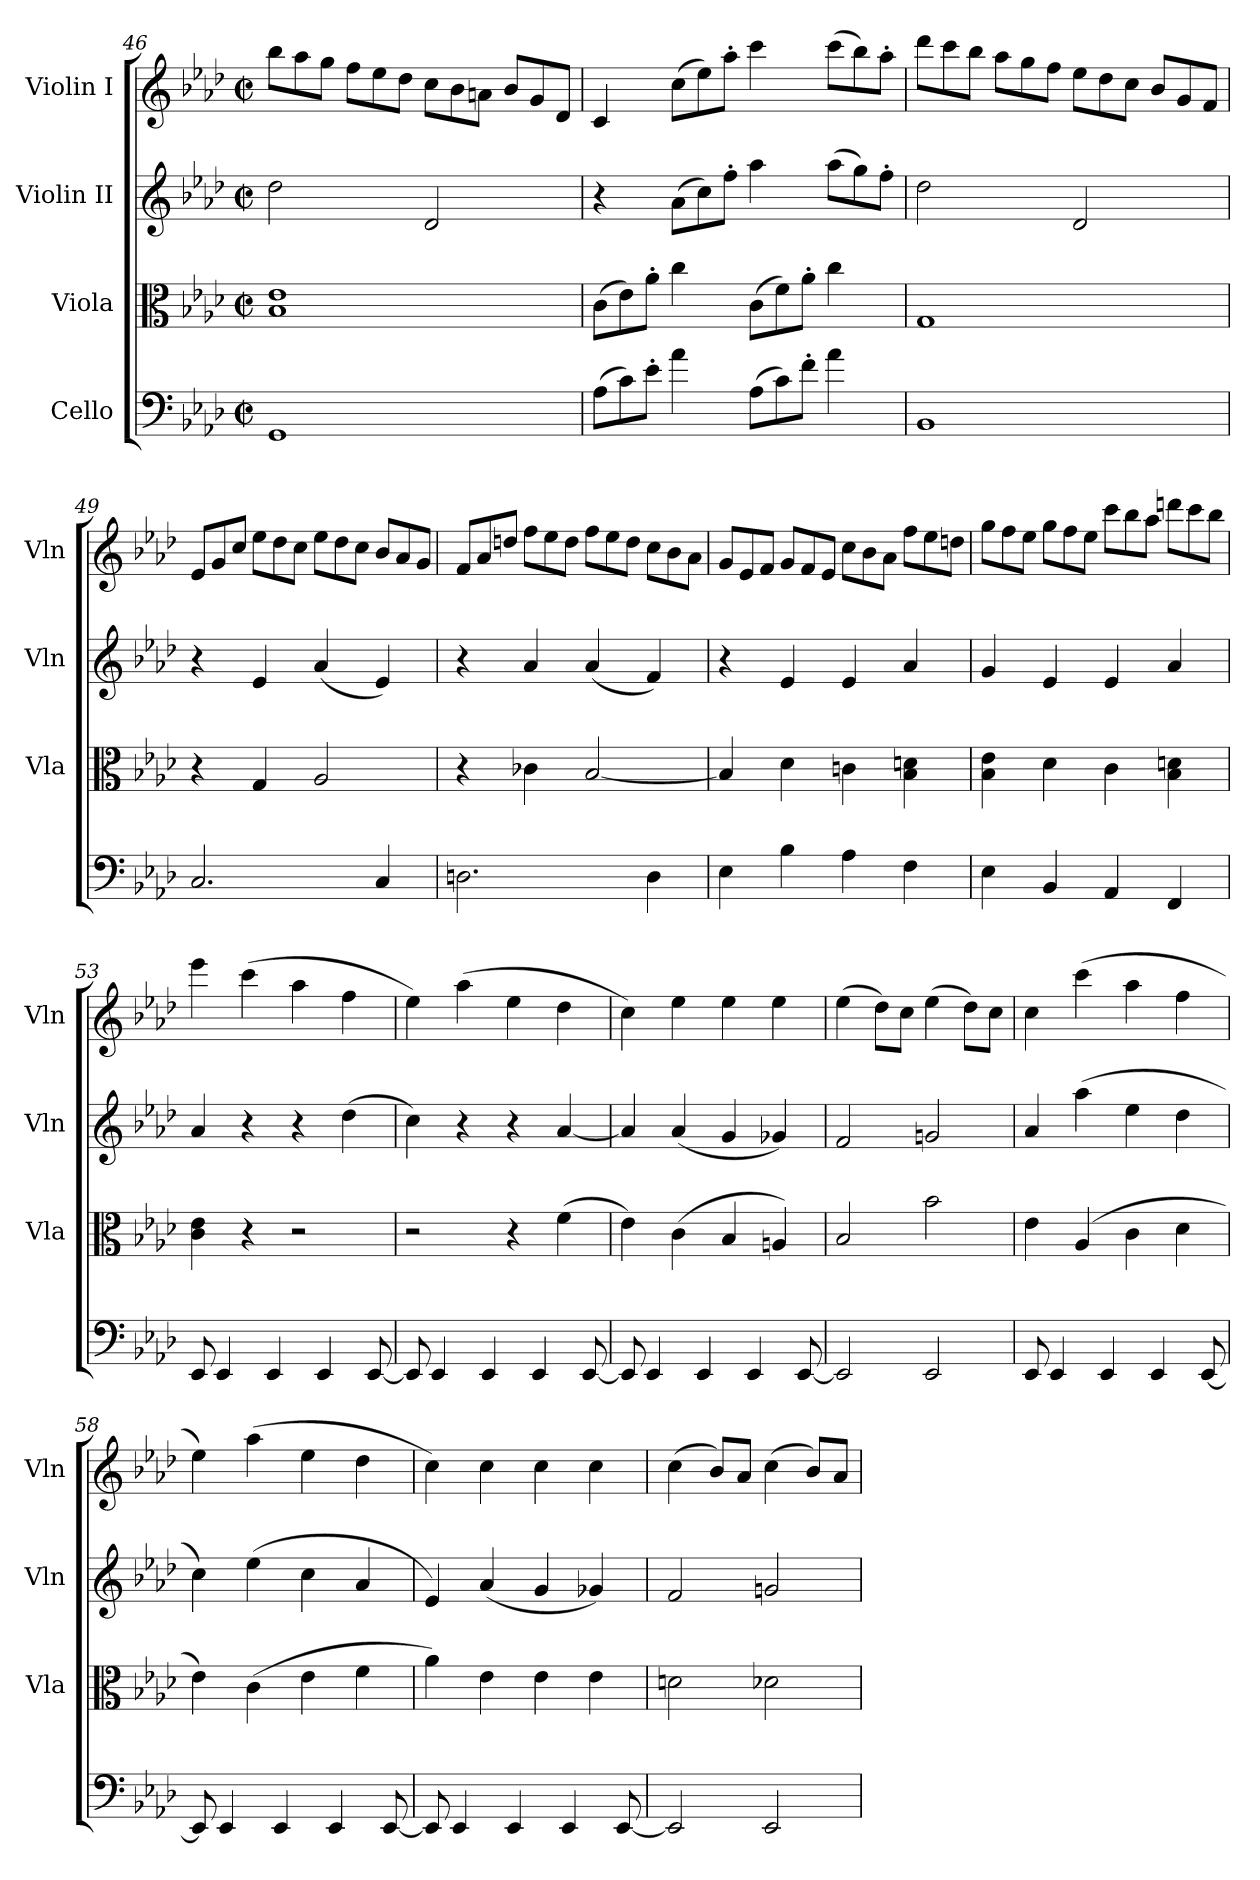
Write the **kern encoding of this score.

**kern	**kern	**kern	**kern
*part4	*part3	*part2	*part1
*staff4	*staff3	*staff2	*staff1
*I"Cello	*I"Viola	*I"Violin II	*I"Violin I
*	*I'Vla	*I'Vln	*I'Vln
!!LO:PB:g=z
*clefF4	*clefC3	*clefG2	*clefG2
*k[b-e-a-d-]	*k[b-e-a-d-]	*k[b-e-a-d-]	*k[b-e-a-d-]
*M2/2	*M2/2	*M2/2	*M2/2
*met(c|)	*met(c|)	*met(c|)	*met(c|)
*	*	*	*Xtuplet
=46	=46	=46	=46
1GG	1B- 1e-	2dd-\	12bb-\L
.	.	.	12aa-\
.	.	.	12gg\J
.	.	.	12ff\L
.	.	.	12ee-\
.	.	.	12dd-\J
.	.	2d-/	12cc\L
.	.	.	12b-\
.	.	.	12an\J
.	.	.	12b-/L
.	.	.	12g/
.	.	.	12d-/J
=47	=47	=47	=47
*Xtuplet	*Xtuplet	*	*
(>12A-\L	(>12c\L	4r	4c/
12c\)	12e-\)	.	.
12e-'\J	12a-'\J	.	.
*	*	*Xtuplet	*
4a-\	4cc\	(>12a-\L	(>12cc\L
.	.	12cc\)	12ee-\)
.	.	12ff'\J	12aa-'\J
(>12A-\L	(>12c\L	4aa-\	4ccc\
12c\)	12f\)	.	.
12f'\J	12a-'\J	.	.
4a-\	4cc\	(>12aa-\L	(>12ccc\L
.	.	12gg\)	12bb-\)
.	.	12ff'\J	12aa-'\J
=48	=48	=48	=48
1BB-	1G	2dd-\	12ddd-\L
.	.	.	12ccc\
.	.	.	12bb-\J
.	.	.	12aa-\L
.	.	.	12gg\
.	.	.	12ff\J
.	.	2d-/	12ee-\L
.	.	.	12dd-\
.	.	.	12cc\J
.	.	.	12b-/L
.	.	.	12g/
.	.	.	12f/J
=49	=49	=49	=49
2.C/	4r	4r	12e-/L
.	.	.	12g/
.	.	.	12cc/J
.	4G/	4e-/	12ee-\L
.	.	.	12dd-\
.	.	.	12cc\J
.	2A-/	(<4a-/	12ee-\L
.	.	.	12dd-\
.	.	.	12cc\J
4C/	.	4e-/)	12b-/L
.	.	.	12a-/
.	.	.	12g/J
=50	=50	=50	=50
2.Dn\	4r	4r	12f/L
.	.	.	12a-/
.	.	.	12ddn/J
.	4c-X\	4a-/	12ff\L
.	.	.	12ee-\
.	.	.	12dd\J
.	[2B-/	(<4a-/	12ff\L
.	.	.	12ee-\
.	.	.	12dd\J
4D\	.	4f/)	12cc\L
.	.	.	12b-\
.	.	.	12a-\J
=51	=51	=51	=51
4E-\	4B-/]	4r	12g/L
.	.	.	12e-/
.	.	.	12f/J
4B-\	4d-\	4e-/	12g/L
.	.	.	12f/
.	.	.	12e-/J
4A-\	4cn\	4e-/	12cc\L
.	.	.	12b-\
.	.	.	12a-\J
4F\	4B-\ 4dn\	4a-/	12ff\L
.	.	.	12ee-\
.	.	.	12ddn\J
!!LO:LB:g=z
=52	=52	=52	=52
4E-\	4B-\ 4e-\	4g/	12gg\L
.	.	.	12ff\
.	.	.	12ee-\J
4BB-/	4d-\	4e-/	12gg\L
.	.	.	12ff\
.	.	.	12ee-\J
4AA-/	4c\	4e-/	12ccc\L
.	.	.	12bb-\
.	.	.	12aa-\J
4FF/	4B-\ 4dn\	4a-/	12dddn\L
.	.	.	12ccc\
.	.	.	12bb-\J
=53	=53	=53	=53
8EE-/	4c\ 4e-\	4a-/	4eee-\
4EE-/	.	.	.
.	4r	4r	(>4ccc\
4EE-/	.	.	.
.	2r	4r	4aa-\
4EE-/	.	.	.
.	.	(>4dd-\	4ff\
[8EE-/	.	.	.
=54	=54	=54	=54
8EE-/]	2r	4cc\)	4ee-\)
4EE-/	.	.	.
.	.	4r	(>4aa-\
4EE-/	.	.	.
.	4r	4r	4ee-\
4EE-/	.	.	.
.	(>4f\	[4a-/	4dd-\
[8EE-/	.	.	.
=55	=55	=55	=55
8EE-/]	4e-\)	4a-/]	4cc\)
4EE-/	.	.	.
.	(>4c\	(<4a-/	4ee-\
4EE-/	.	.	.
.	4B-/	4g/	4ee-\
4EE-/	.	.	.
.	4An/)	4g-X/)	4ee-\
[8EE-/	.	.	.
=56	=56	=56	=56
2EE-/]	2B-/	2f/	(>4ee-\
.	.	.	8dd-\L)
.	.	.	8cc\J
2EE-/	2b-\	2gn/	(>4ee-\
.	.	.	8dd-\L)
.	.	.	8cc\J
=57	=57	=57	=57
8EE-/	4e-\	4a-/	4cc\
4EE-/	.	.	.
.	(>4A-/	(>4aa-\	(>4ccc\
4EE-/	.	.	.
.	4c\	4ee-\	4aa-\
4EE-/	.	.	.
.	4d-\	4dd-\	4ff\
[8EE-/	.	.	.
=58	=58	=58	=58
8EE-/]	4e-\)	4cc\)	4ee-\)
4EE-/	.	.	.
.	(>4c\	(>4ee-\	(>4aa-\
4EE-/	.	.	.
.	4e-\	4cc\	4ee-\
4EE-/	.	.	.
.	4f\	4a-/	4dd-\
[8EE-/	.	.	.
=59	=59	=59	=59
8EE-/]	4a-\)	4e-/)	4cc\)
4EE-/	.	.	.
.	4e-\	(<4a-/	4cc\
4EE-/	.	.	.
.	4e-\	4g/	4cc\
4EE-/	.	.	.
.	4e-\	4g-X/)	4cc\
[8EE-/	.	.	.
!!LO:LB:g=z
=60	=60	=60	=60
2EE-/]	2dn\	2f/	(>4cc\
.	.	.	8b-/L)
.	.	.	8a-/J
2EE-/	2d-X\	2gn/	(>4cc\
.	.	.	8b-/L)
.	.	.	8a-/J
=	=	=	=
*-	*-	*-	*-
